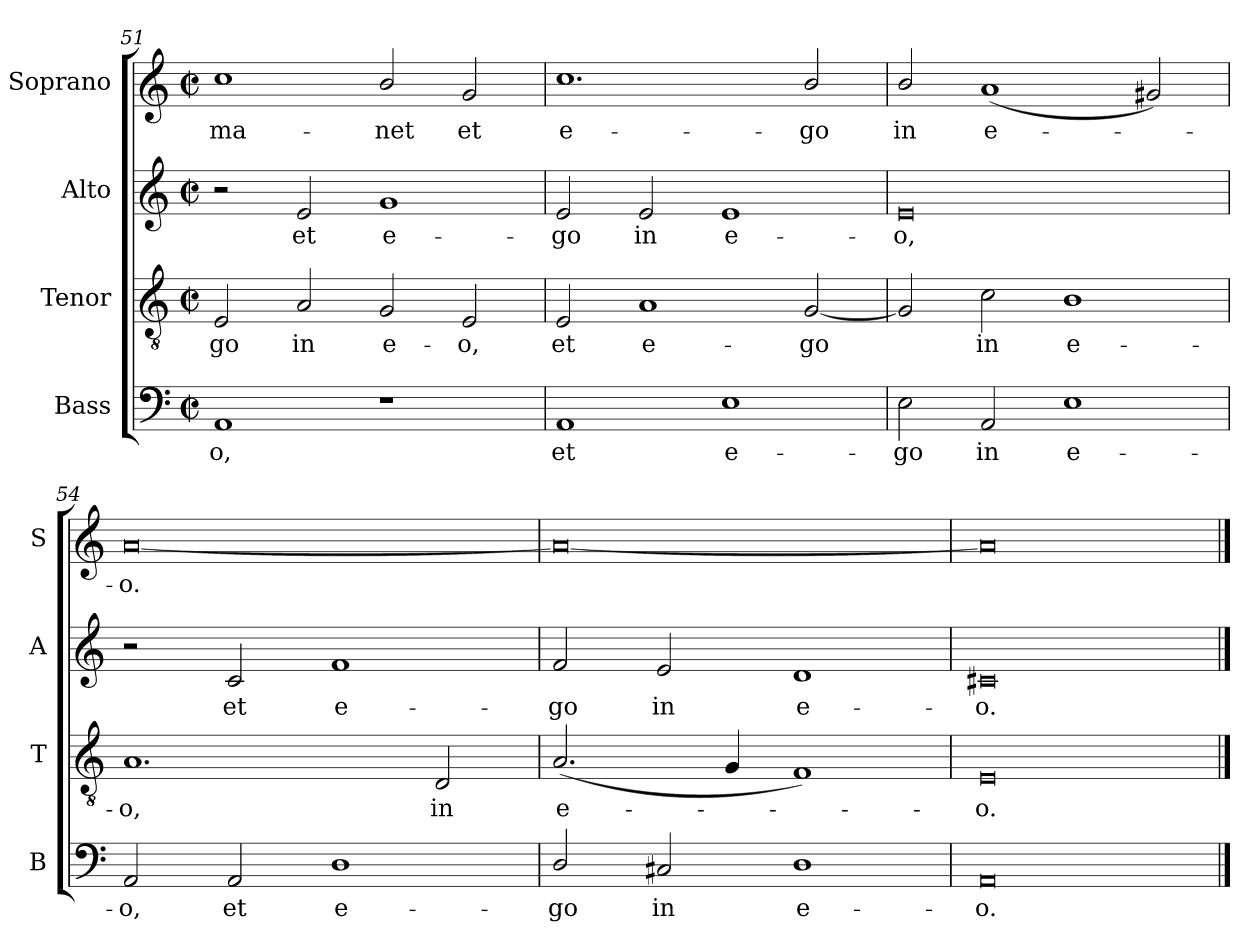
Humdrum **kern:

**kern	**text	**kern	**text	**kern	**text	**kern	**text
*part4	*part4	*part3	*part3	*part2	*part2	*part1	*part1
*staff4	*staff4	*staff3	*staff3	*staff2	*staff2	*staff1	*staff1
*I"Bass	*	*I"Tenor	*	*I"Alto	*	*I"Soprano	*
*I'B	*	*I'T	*	*I'A	*	*I'S	*
!!LO:LB:g=z
*clefF4	*	*clefGv2	*	*clefG2	*	*clefG2	*
*k[]	*	*k[]	*	*k[]	*	*k[]	*
*C:	*	*C:	*	*C:	*	*C:	*
*M4/2	*	*M4/2	*	*M4/2	*	*M4/2	*
*met(c|)	*	*met(c|)	*	*met(c|)	*	*met(c|)	*
=51	=51	=51	=51	=51	=51	=51	=51
!	!LO:LY:b	!	!LO:LY:b	!	!	!	!LO:LY:b
1AA	-o,	2E	-go	2r	.	1cc	ma-
!	!	!	!LO:LY:b	!	!LO:LY:b	!	!
.	.	2A	in	2e	et	.	.
!	!	!	!LO:LY:b	!	!LO:LY:b	!	!LO:LY:b
1r	.	2G	e-	1g	e-	2b/	-net
!	!	!	!LO:LY:b	!	!	!	!LO:LY:b
.	.	2E	-o,	.	.	2g	et
=52	=52	=52	=52	=52	=52	=52	=52
!	!LO:LY:b	!	!LO:LY:b	!	!LO:LY:b	!	!LO:LY:b
1AA	et	2E	et	2e	-go	1.cc	e-
!	!	!	!LO:LY:b	!	!LO:LY:b	!	!
.	.	1A	e-	2e	in	.	.
!	!LO:LY:b	!	!	!	!LO:LY:b	!	!
1E	e-	.	.	1e	e-	.	.
!	!	!	!LO:LY:b	!	!	!	!LO:LY:b
.	.	[2G	-go	.	.	2b/	-go
=53	=53	=53	=53	=53	=53	=53	=53
!	!LO:LY:b	!	!	!	!LO:LY:b	!	!LO:LY:b
2E	-go	2G]	.	0e	-o,	2b/	in
!	!LO:LY:b	!	!LO:LY:b	!	!	!	!LO:LY:b
2AA	in	2c	in	.	.	(<1a	e-
!	!LO:LY:b	!	!LO:LY:b	!	!	!	!
1E	e-	1B	e-	.	.	.	.
.	.	.	.	.	.	2g#X)	.
=54	=54	=54	=54	=54	=54	=54	=54
!	!LO:LY:b	!	!LO:LY:b	!	!	!	!LO:LY:b
2AA	-o,	1.A	-o,	2r	.	[0a	o.
!	!LO:LY:b	!	!	!	!LO:LY:b	!	!
2AA	et	.	.	2c	et	.	.
!	!LO:LY:b	!	!	!	!LO:LY:b	!	!
1D	e-	.	.	1f	e-	.	.
!	!	!	!LO:LY:b	!	!	!	!
.	.	2D	in	.	.	.	.
=55	=55	=55	=55	=55	=55	=55	=55
!	!LO:LY:b	!	!LO:LY:b	!	!LO:LY:b	!	!
2D/	-go	(<2.A	e-	2f	-go	0a_	.
!	!LO:LY:b	!	!	!	!LO:LY:b	!	!
2C#X	in	.	.	2e	in	.	.
.	.	4G	.	.	.	.	.
!	!LO:LY:b	!	!	!	!LO:LY:b	!	!
1D	e-	1F)	.	1d	e-	.	.
=56	=56	=56	=56	=56	=56	=56	=56
!	!LO:LY:b	!	!LO:LY:b	!	!LO:LY:b	!	!
0AA	-o.	0E	o.	0c#X	-o.	0a]	.
==	==	==	==	==	==	==	==
*-	*-	*-	*-	*-	*-	*-	*-
